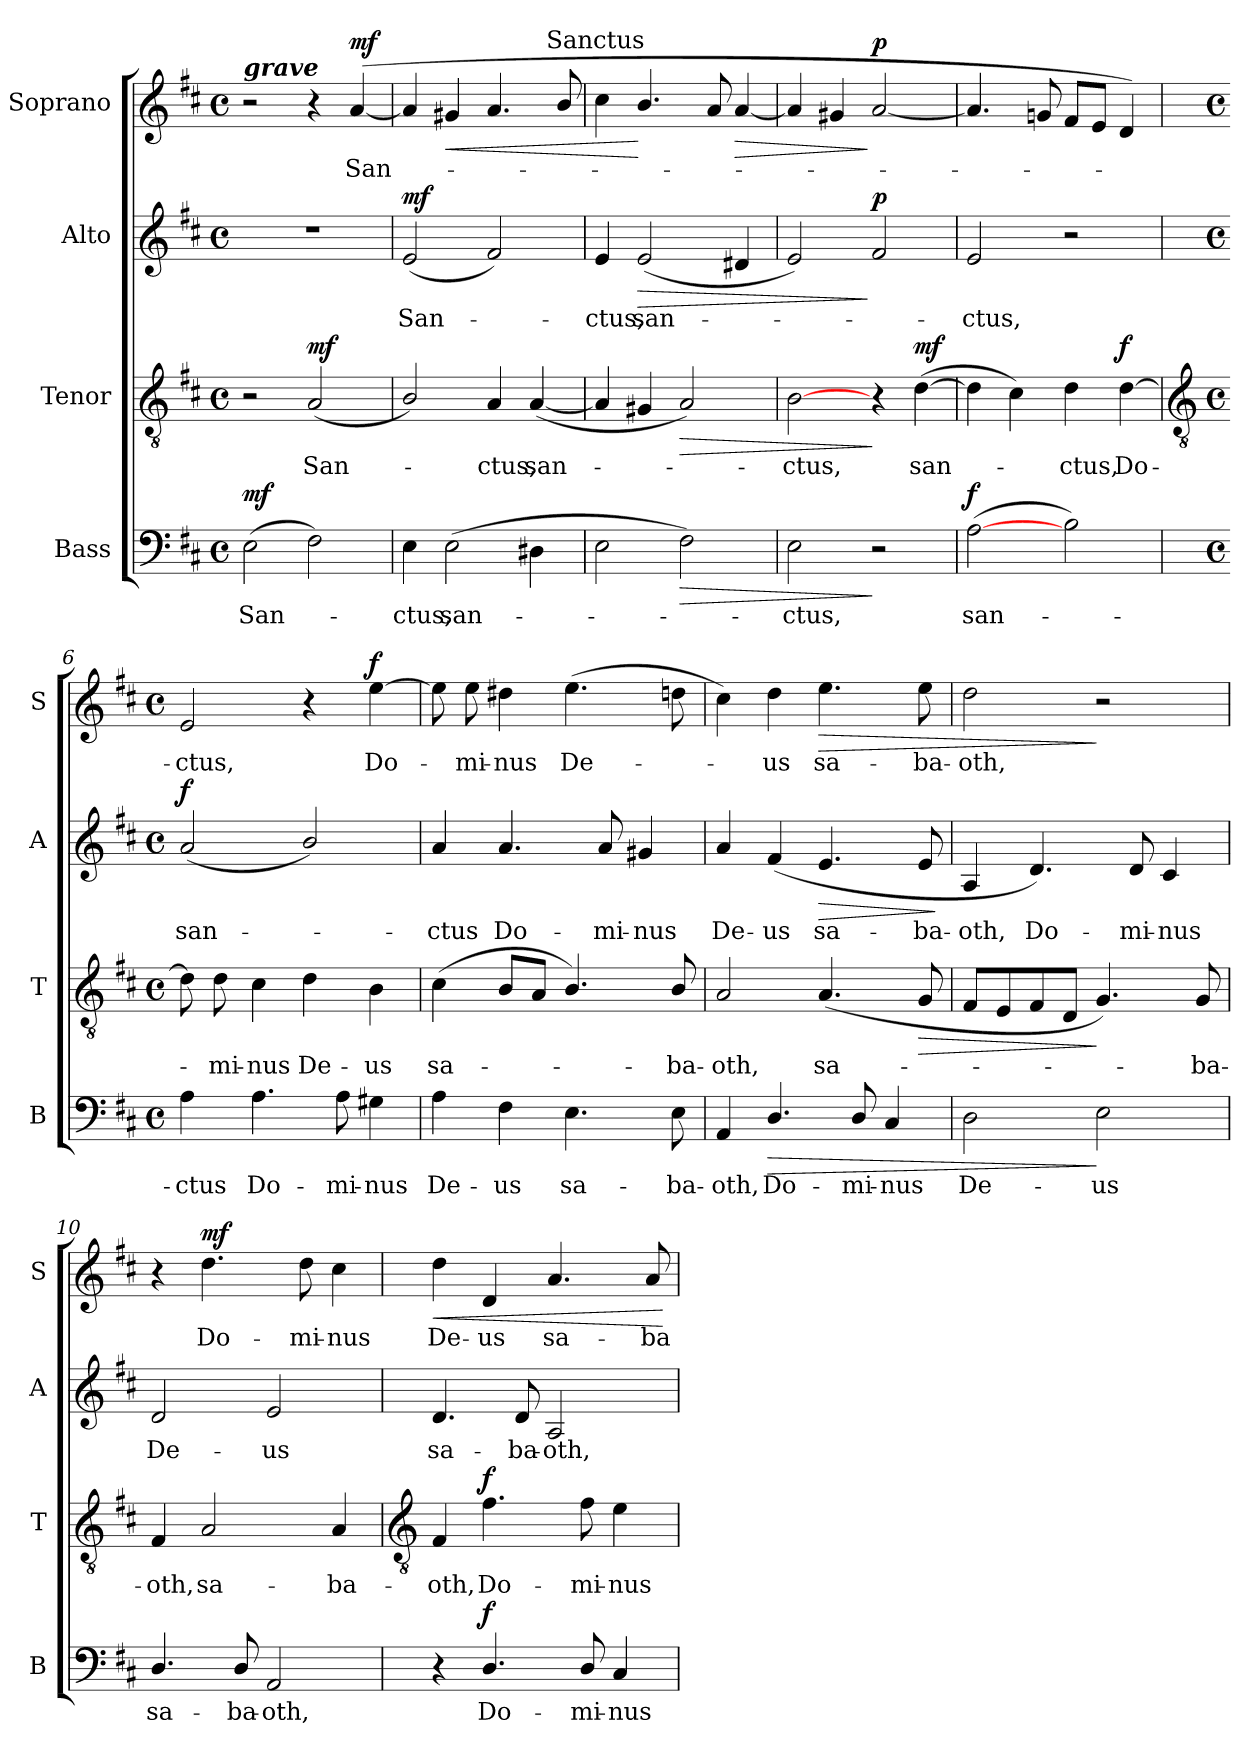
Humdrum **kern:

**kern	**text	**dynam	**kern	**text	**dynam	**kern	**text	**dynam	**kern	**text	**dynam
*part4	*part4	*part4	*part3	*part3	*part3	*part2	*part2	*part2	*part1	*part1	*part1
*staff4	*staff4	*staff4	*staff3	*staff3	*staff3	*staff2	*staff2	*staff2	*staff1	*staff1	*staff1
*I"Bass	*	*	*I"Tenor	*	*	*I"Alto	*	*	*I"Soprano	*	*
*I'B	*	*	*I'T	*	*	*I'A	*	*	*I'S	*	*
*clefF4	*	*	*clefGv2	*	*	*clefG2	*	*	*clefG2	*	*
*k[f#c#]	*	*	*k[f#c#]	*	*	*k[f#c#]	*	*	*k[f#c#]	*	*
*D:	*	*	*D:	*	*	*D:	*	*	*D:	*	*
*M4/4	*	*	*M4/4	*	*	*M4/4	*	*	*M4/4	*	*
*met(c)	*	*	*met(c)	*	*	*met(c)	*	*	*met(c)	*	*
=1	=1	=1	=1	=1	=1	=1	=1	=1	=1	=1	=1
!	!	!	!	!	!	!	!	!	!LO:TX:a:Bi:t=grave	!	!
!	!LO:LY:b	!LO:DY:b	!	!	!	!	!	!	!	!	!
(>2E	San-	mf	2r	.	.	1r	.	.	2r	.	.
!	!	!	!	!LO:LY:b	!LO:DY:b	!	!	!	!	!	!
2F#)	.	.	(<2A	San-	mf	.	.	.	4r	.	.
!	!	!	!	!	!	!	!	!	!	!LO:LY:b	!LO:DY:b
.	.	.	.	.	.	.	.	.	(<[4a	San-	mf
=2	=2	=2	=2	=2	=2	=2	=2	=2	=2	=2	=2
!	!LO:LY:b	!	!	!	!	!	!LO:LY:b	!LO:DY:b	!	!	!
4E	ctus,	.	2B/)	.	.	(<2e	San-	mf	4a]	.	.
!	!LO:LY:b	!	!	!	!	!	!	!	!	!	!LO:HP:b
(>2E	san-	.	.	.	.	.	.	.	4g#X	.	<
!	!	!	!	!LO:LY:b	!	!	!	!	!	!	!
.	.	.	4A	ctus,	.	2f#)	.	.	4.a	.	.
!	!	!	!	!LO:LY:b	!	!	!	!	!	!	!
4D#X	.	.	(<[4A	san-	.	.	.	.	.	.	.
.	.	.	.	.	.	.	.	.	8b/	.	.
=3	=3	=3	=3	=3	=3	=3	=3	=3	=3	=3	=3
!	!	!	!	!	!	!	!	!	!LO:TX:a:cj:t=Sanctus	!	!
!	!	!	!	!	!	!	!LO:LY:b	!	!	!	!
2E	.	.	4A]	.	.	4e	ctus,	.	4cc#	.	.
!	!	!	!	!	!	!	!LO:LY:b	!LO:HP:b	!	!	!
.	.	.	4G#X	.	.	(<2e	san-	>	4.b/	.	[
!	!	!LO:HP:b	!	!	!LO:HP:b	!	!	!	!	!	!
2F#)	.	>	2A)	.	>	.	.	.	.	.	.
.	.	.	.	.	.	.	.	.	8a	.	.
!	!	!	!	!	!	!	!	!	!	!	!LO:HP:b
.	.	.	.	.	.	4d#X	.	.	[4a	.	>
=4	=4	=4	=4	=4	=4	=4	=4	=4	=4	=4	=4
!	!LO:LY:b	!	!	!LO:LY:b	!	!	!	!	!	!	!
2E	ctus,	.	[2B	ctus,	.	2e)	.	.	4a]	.	.
.	.	.	.	.	.	.	.	.	4g#X	.	.
!	!	!	!	!	!	!	!	!LO:DY:n=1:b	!	!	!LO:DY:n=1:b
2r	.	]	4r	.	]	2f#	.	] p	[2a	.	] p
!	!	!	!	!LO:LY:b	!LO:DY:b	!	!	!	!	!	!
.	.	.	(>[4d	san-	mf	.	.	.	.	.	.
=5	=5	=5	=5	=5	=5	=5	=5	=5	=5	=5	=5
!	!LO:LY:b	!LO:DY:b	!	!	!	!	!LO:LY:b	!	!	!	!
(>[2A	san-	f	4d]	.	.	2e	ctus,	.	4.a]	.	.
.	.	.	4c#)	.	.	.	.	.	.	.	.
.	.	.	.	.	.	.	.	.	8gn	.	.
!	!	!	!	!LO:LY:b	!	!	!	!	!	!	!
2B)	.	.	4d	ctus,	.	2r	.	.	8f#L	.	.
.	.	.	.	.	.	.	.	.	8eJ	.	.
!	!	!	!	!LO:LY:b	!LO:DY:b	!	!	!	!	!	!
.	.	.	[4d	Do-	f	.	.	.	4d)	.	.
!!LO:LB:g=z
=6	=6	=6	=6	=6	=6	=6	=6	=6	=6	=6	=6
*	*	*	*clefGv2	*	*	*	*	*	*	*	*
*M4/4	*	*	*M4/4	*	*	*M4/4	*	*	*M4/4	*	*
*met(c)	*	*	*met(c)	*	*	*met(c)	*	*	*met(c)	*	*
!	!LO:LY:b	!	!	!	!	!	!LO:LY:b	!LO:DY:b	!	!LO:LY:b	!
4A	ctus	.	8d]	.	.	(<2a	san-	f	2e	ctus,	.
!	!	!	!	!LO:LY:b	!	!	!	!	!	!	!
.	.	.	8d	mi-	.	.	.	.	.	.	.
!	!LO:LY:b	!	!	!LO:LY:b	!	!	!	!	!	!	!
4.A	Do-	.	4c#	-nus	.	.	.	.	.	.	.
!	!	!	!	!LO:LY:b	!	!	!	!	!	!	!
.	.	.	4d	De-	.	2b/)	.	.	4r	.	.
!	!LO:LY:b	!	!	!	!	!	!	!	!	!	!
8A	-mi-	.	.	.	.	.	.	.	.	.	.
!	!LO:LY:b	!	!	!LO:LY:b	!	!	!	!	!	!LO:LY:b	!LO:DY:b
4G#X	-nus	.	4B	-us	.	.	.	.	[4ee	Do-	f
=7	=7	=7	=7	=7	=7	=7	=7	=7	=7	=7	=7
!	!LO:LY:b	!	!	!LO:LY:b	!	!	!LO:LY:b	!	!	!	!
4A	De-	.	(<4c#	sa-	.	4a	ctus	.	8ee]	.	.
!	!	!	!	!	!	!	!	!	!	!LO:LY:b	!
.	.	.	.	.	.	.	.	.	8ee	mi-	.
!	!LO:LY:b	!	!	!	!	!	!LO:LY:b	!	!	!LO:LY:b	!
4F#	-us	.	8BL	.	.	4.a	Do-	.	4dd#X	-nus	.
.	.	.	8AJ	.	.	.	.	.	.	.	.
!	!LO:LY:b	!	!	!	!	!	!	!	!	!LO:LY:b	!
4.E	sa-	.	4.B/)	.	.	.	.	.	(>4.ee	De-	.
!	!	!	!	!	!	!	!LO:LY:b	!	!	!	!
.	.	.	.	.	.	8a	-mi-	.	.	.	.
!	!	!	!	!	!	!	!LO:LY:b	!	!	!	!
.	.	.	.	.	.	4g#X	-nus	.	.	.	.
!	!LO:LY:b	!	!	!LO:LY:b	!	!	!	!	!	!	!
8E	-ba-	.	8B/	ba-	.	.	.	.	8ddn	.	.
=8	=8	=8	=8	=8	=8	=8	=8	=8	=8	=8	=8
!	!LO:LY:b	!	!	!LO:LY:b	!	!	!LO:LY:b	!	!	!	!
4AA	-oth,	.	2A	-oth,	.	4a	De-	.	4cc#)	.	.
!	!LO:LY:b	!LO:HP:b	!	!	!	!	!LO:LY:b	!	!	!LO:LY:b	!
4.D/	Do-	>	.	.	.	(<4f#	-us	.	4dd	us	.
!	!	!	!	!LO:LY:b	!	!	!LO:LY:b	!LO:HP:b	!	!LO:LY:b	!LO:HP:b
.	.	.	(<4.A	sa-	.	4.e	sa-	>	4.ee	sa-	>
!	!LO:LY:b	!	!	!	!	!	!	!	!	!	!
8D/	-mi-	.	.	.	.	.	.	.	.	.	.
!	!LO:LY:b	!	!	!	!	!	!	!	!	!	!
4C#	-nus	.	.	.	.	.	.	.	.	.	.
!	!	!	!	!	!LO:HP:b	!	!LO:LY:b	!	!	!LO:LY:b	!
.	.	.	8G	.	>	8e	-ba-	.	8ee	-ba-	.
.	.	.	.	.	.	.	.	]	.	.	.
=9	=9	=9	=9	=9	=9	=9	=9	=9	=9	=9	=9
!	!LO:LY:b	!	!	!	!	!	!LO:LY:b	!	!	!LO:LY:b	!
2D	De-	.	8F#L	.	.	4A	-oth,	.	2dd	-oth,	.
.	.	.	8E	.	.	.	.	.	.	.	.
!	!	!	!	!	!	!	!LO:LY:b	!	!	!	!
.	.	.	8F#	.	.	4.d)	Do-	.	.	.	.
.	.	.	8DJ	.	.	.	.	.	.	.	.
!	!LO:LY:b	!	!	!	!	!	!	!	!	!	!
2E	-us	]	4.G)	.	]	.	.	.	2r	.	]
!	!	!	!	!	!	!	!LO:LY:b	!	!	!	!
.	.	.	.	.	.	8d	-mi-	.	.	.	.
!	!	!	!	!	!	!	!LO:LY:b	!	!	!	!
.	.	.	.	.	.	4c#	-nus	.	.	.	.
!	!	!	!	!LO:LY:b	!	!	!	!	!	!	!
.	.	.	8G	ba-	.	.	.	.	.	.	.
=10	=10	=10	=10	=10	=10	=10	=10	=10	=10	=10	=10
!	!LO:LY:b	!	!	!LO:LY:b	!	!	!LO:LY:b	!	!	!	!
4.D/	sa-	.	4F#	-oth,	.	2d	De-	.	4r	.	.
!	!	!	!	!LO:LY:b	!	!	!	!	!	!LO:LY:b	!LO:DY:b
.	.	.	2A	sa-	.	.	.	.	4.dd	Do-	mf
!	!LO:LY:b	!	!	!	!	!	!	!	!	!	!
8D/	-ba-	.	.	.	.	.	.	.	.	.	.
!	!LO:LY:b	!	!	!	!	!	!LO:LY:b	!	!	!	!
2AA	-oth,	.	.	.	.	2e	-us	.	.	.	.
!	!	!	!	!	!	!	!	!	!	!LO:LY:b	!
.	.	.	.	.	.	.	.	.	8dd	-mi-	.
!	!	!	!	!LO:LY:b	!	!	!	!	!	!LO:LY:b	!
.	.	.	4A	-ba-	.	.	.	.	4cc#	-nus	.
!!LO:LB:g=z
=11	=11	=11	=11	=11	=11	=11	=11	=11	=11	=11	=11
*	*	*	*clefGv2	*	*	*	*	*	*	*	*
!	!	!	!	!LO:LY:b	!	!	!LO:LY:b	!	!	!LO:LY:b	!LO:HP:b
4r	.	.	4F#	-oth,	.	4.d	sa-	.	4dd	De-	<
!	!LO:LY:b	!LO:DY:b	!	!LO:LY:b	!LO:DY:b	!	!	!	!	!LO:LY:b	!
4.D/	Do-	f	4.f#	Do-	f	.	.	.	4d	-us	.
!	!	!	!	!	!	!	!LO:LY:b	!	!	!	!
.	.	.	.	.	.	8d	-ba-	.	.	.	.
!	!	!	!	!	!	!	!LO:LY:b	!	!	!LO:LY:b	!
.	.	.	.	.	.	2A	-oth,	.	4.a	sa-	.
!	!LO:LY:b	!	!	!LO:LY:b	!	!	!	!	!	!	!
8D/	-mi-	.	8f#	-mi-	.	.	.	.	.	.	.
!	!LO:LY:b	!	!	!LO:LY:b	!	!	!	!	!	!	!
4C#	-nus	.	4e	-nus	.	.	.	.	.	.	.
!	!	!	!	!	!	!	!	!	!	!LO:LY:b	!
.	.	.	.	.	.	.	.	.	8a	-ba-	.
.	.	.	.	.	.	.	.	.	.	.	[
=	=	=	=	=	=	=	=	=	=	=	=
*-	*-	*-	*-	*-	*-	*-	*-	*-	*-	*-	*-
